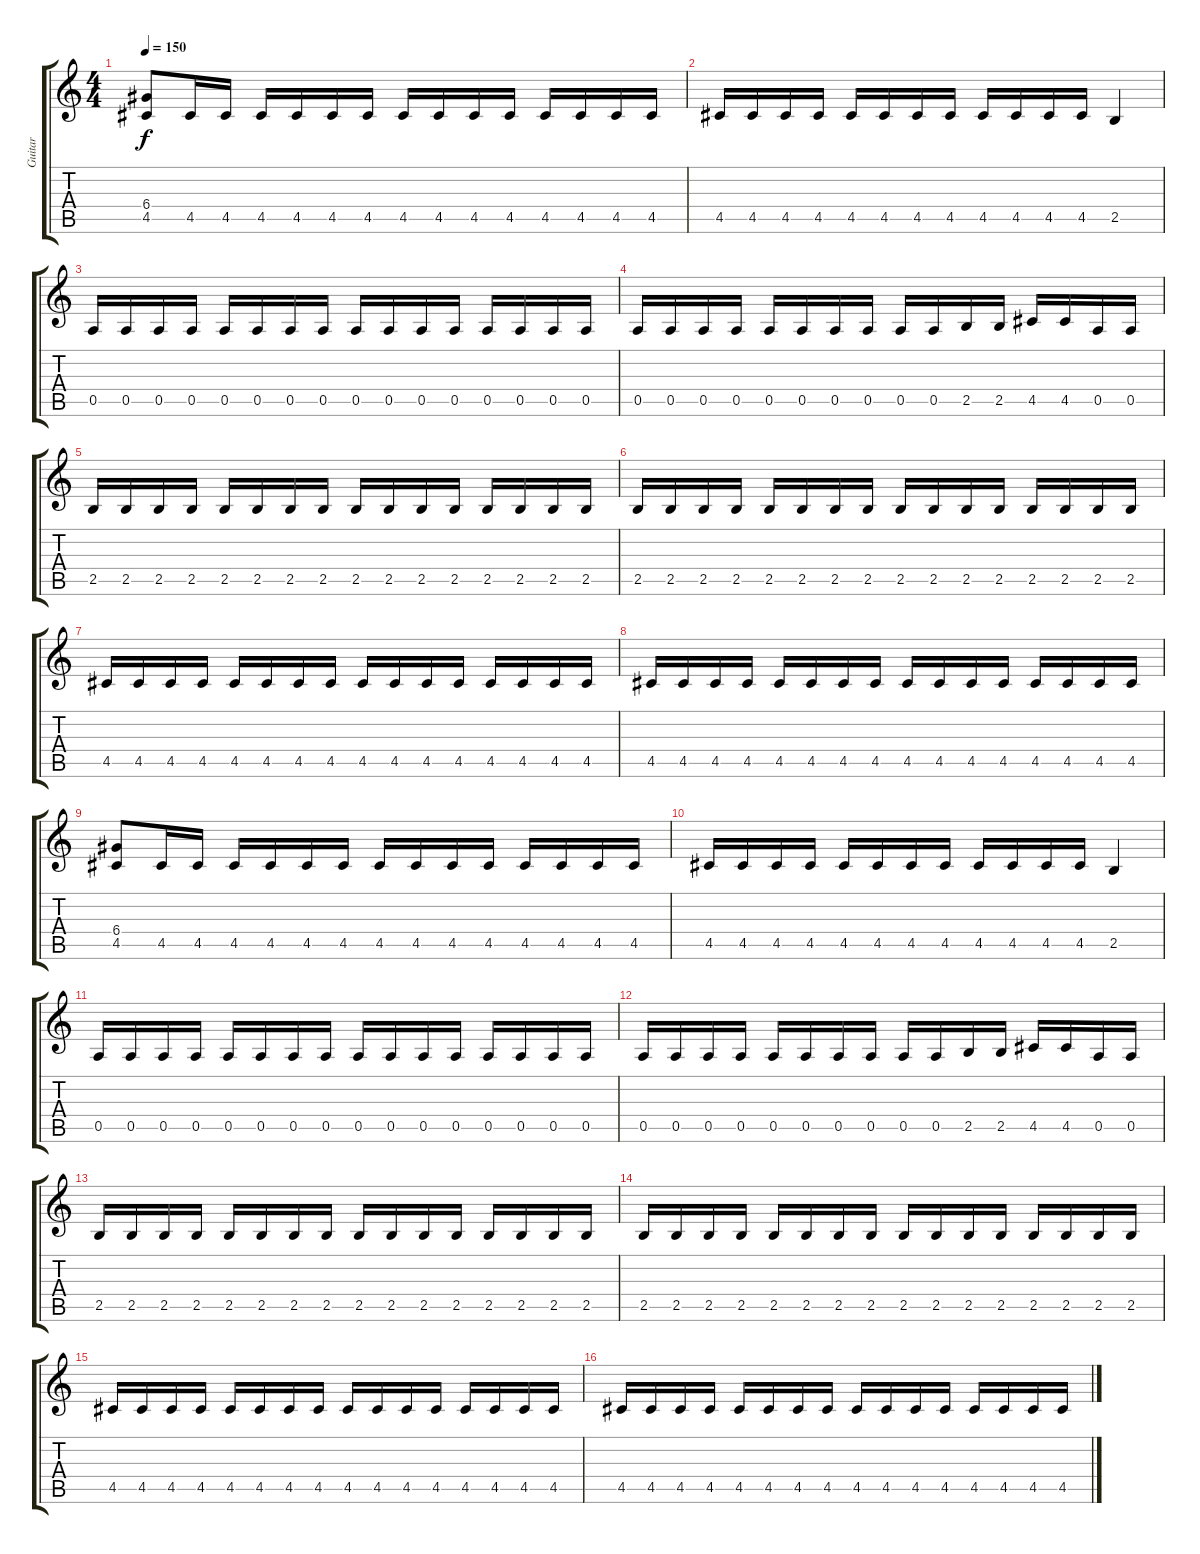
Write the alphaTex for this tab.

\track ("Guitar" "Guitar") {instrument distortionguitar}
\staff {score tabs}
\tuning (E4 B3 G3 D3 A2 E2) {hide}
\ts (4 4)
\tempo 150
\clef g2
\ks c
(6.4 4.5).8{dy f} 4.5.16 4.5.16 4.5.16 4.5.16 4.5.16 4.5.16 4.5.16 4.5.16 4.5.16 4.5.16 4.5.16 4.5.16 4.5.16 4.5.16 |
4.5.16 4.5.16 4.5.16 4.5.16 4.5.16 4.5.16 4.5.16 4.5.16 4.5.16 4.5.16 4.5.16 4.5.16 2.5.4 |
0.5.16 0.5.16 0.5.16 0.5.16 0.5.16 0.5.16 0.5.16 0.5.16 0.5.16 0.5.16 0.5.16 0.5.16 0.5.16 0.5.16 0.5.16 0.5.16 |
0.5.16 0.5.16 0.5.16 0.5.16 0.5.16 0.5.16 0.5.16 0.5.16 0.5.16 0.5.16 2.5.16 2.5.16 4.5.16 4.5.16 0.5.16 0.5.16 |
2.5.16 2.5.16 2.5.16 2.5.16 2.5.16 2.5.16 2.5.16 2.5.16 2.5.16 2.5.16 2.5.16 2.5.16 2.5.16 2.5.16 2.5.16 2.5.16 |
2.5.16 2.5.16 2.5.16 2.5.16 2.5.16 2.5.16 2.5.16 2.5.16 2.5.16 2.5.16 2.5.16 2.5.16 2.5.16 2.5.16 2.5.16 2.5.16 |
4.5.16 4.5.16 4.5.16 4.5.16 4.5.16 4.5.16 4.5.16 4.5.16 4.5.16 4.5.16 4.5.16 4.5.16 4.5.16 4.5.16 4.5.16 4.5.16 |
4.5.16 4.5.16 4.5.16 4.5.16 4.5.16 4.5.16 4.5.16 4.5.16 4.5.16 4.5.16 4.5.16 4.5.16 4.5.16 4.5.16 4.5.16 4.5.16 |
(6.4 4.5).8{volume 16} 4.5.16 4.5.16 4.5.16{volume 15} 4.5.16 4.5.16 4.5.16 4.5.16 4.5.16 4.5.16 4.5.16 4.5.16{volume 14} 4.5.16 4.5.16 4.5.16 |
4.5.16 4.5.16 4.5.16 4.5.16 4.5.16 4.5.16{volume 13} 4.5.16 4.5.16 4.5.16 4.5.16 4.5.16 4.5.16 2.5.4{volume 12} |
0.5.16 0.5.16 0.5.16 0.5.16 0.5.16 0.5.16{volume 11} 0.5.16 0.5.16 0.5.16 0.5.16 0.5.16 0.5.16 0.5.16{volume 10} 0.5.16 0.5.16 0.5.16 |
0.5.16 0.5.16 0.5.16 0.5.16 0.5.16 0.5.16{volume 9} 0.5.16 0.5.16 0.5.16 0.5.16 2.5.16 2.5.16 4.5.16{volume 8} 4.5.16 0.5.16 0.5.16 |
2.5.16 2.5.16 2.5.16 2.5.16 2.5.16 2.5.16{volume 7} 2.5.16 2.5.16 2.5.16 2.5.16 2.5.16 2.5.16 2.5.16{volume 6} 2.5.16 2.5.16 2.5.16 |
2.5.16 2.5.16 2.5.16 2.5.16 2.5.16 2.5.16{volume 5} 2.5.16 2.5.16 2.5.16 2.5.16 2.5.16 2.5.16 2.5.16{volume 4} 2.5.16 2.5.16 2.5.16 |
4.5.16 4.5.16 4.5.16 4.5.16 4.5.16 4.5.16{volume 3} 4.5.16 4.5.16 4.5.16 4.5.16 4.5.16 4.5.16 4.5.16 4.5.16{volume 2} 4.5.16 4.5.16 |
4.5.16 4.5.16 4.5.16 4.5.16 4.5.16 4.5.16{volume 1} 4.5.16 4.5.16 4.5.16 4.5.16 4.5.16 4.5.16 4.5.16{volume 0} 4.5.16 4.5.16 4.5.16
